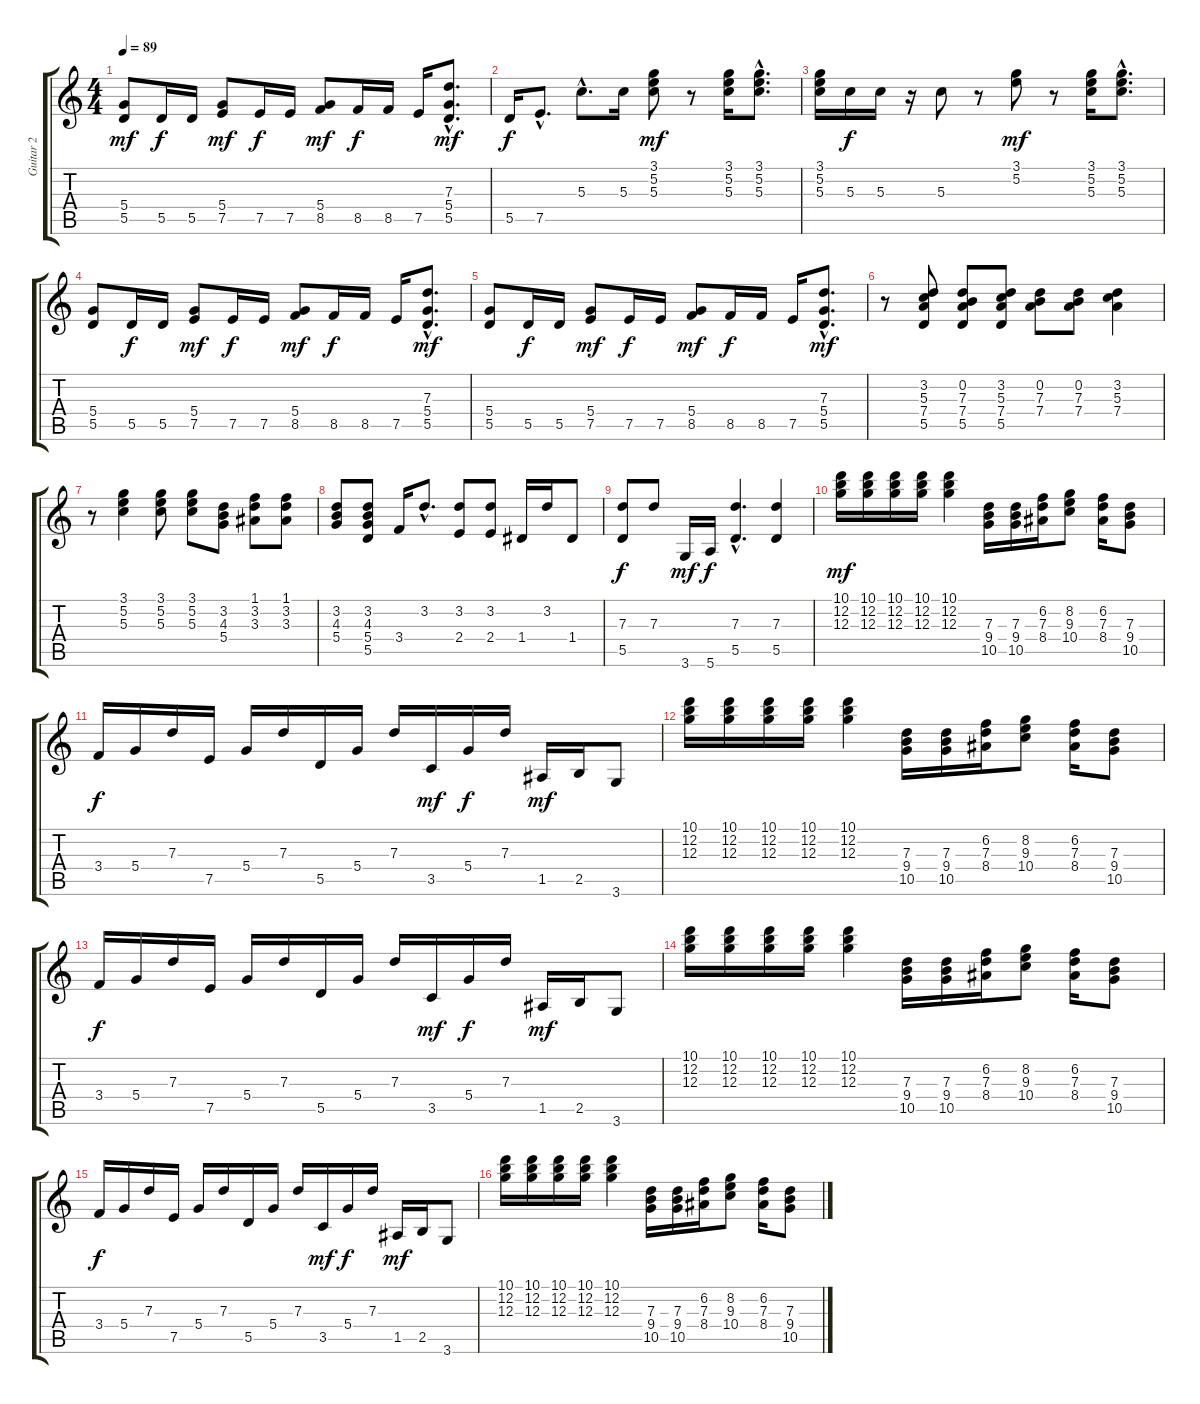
\track ("Guitar 2" "Guitar 2") {instrument distortionguitar}
\staff {score tabs}
\tuning (E4 B3 G3 D3 A2 E2) {hide}
\ts (4 4)
\tempo 89
\clef g2
\ks c
(5.4 5.5).8{dy mf} 5.5.16{dy f} 5.5.16 (5.4 7.5).8{dy mf} 7.5.16{dy f} 7.5.16 (5.4 8.5).8{dy mf} 8.5.16{dy f} 8.5.16 7.5.16 (7.3{hac} 5.4{hac} 5.5{hac}).8{d dy mf} |
5.5.16{dy f} 7.5{hac}.8{d} 5.3{hac}.8{d} 5.3.16 (3.1 5.2 5.3).8{dy mf} r.8 (3.1 5.2 5.3).16 (3.1{hac} 5.2{hac} 5.3{hac}).8{d} |
(3.1 5.2 5.3).16 5.3.16{dy f} 5.3.16 r.16 5.3.8 r.8 (3.1 5.2).8{dy mf} r.8 (3.1 5.2 5.3).16 (3.1{hac} 5.2{hac} 5.3{hac}).8{d} |
(5.4 5.5).8 5.5.16{dy f} 5.5.16 (5.4 7.5).8{dy mf} 7.5.16{dy f} 7.5.16 (5.4 8.5).8{dy mf} 8.5.16{dy f} 8.5.16 7.5.16 (7.3{hac} 5.4{hac} 5.5{hac}).8{d dy mf} |
(5.4 5.5).8 5.5.16{dy f} 5.5.16 (5.4 7.5).8{dy mf} 7.5.16{dy f} 7.5.16 (5.4 8.5).8{dy mf} 8.5.16{dy f} 8.5.16 7.5.16 (7.3{hac} 5.4{hac} 5.5{hac}).8{d dy mf} |
r.8 (3.2 5.3 7.4 5.5).8 (0.2 7.3 7.4 5.5).8 (3.2 5.3 7.4 5.5).8 (0.2 7.3 7.4).8 (0.2 7.3 7.4).8 (3.2 5.3 7.4).4 |
r.8 (3.1 5.2 5.3).4 (3.1 5.2 5.3).8 (3.1 5.2 5.3).8 (3.2 4.3 5.4).8 (1.1 3.2 3.3).8 (1.1 3.2 3.3).8 |
(3.2 4.3 5.4).8 (3.2 4.3 5.4 5.5).8 3.4.16 3.2{hac}.8{d} (3.2 2.4).8 (3.2 2.4).8 1.4.16 3.2.16 1.4.8 |
(7.3 5.5).8{dy f} 7.3.8 3.6.16{dy mf} 5.6.16{dy f} (7.3{hac} 5.5{hac}).4{d} (7.3 5.5).4 |
(10.1 12.2 12.3).16{dy mf} (10.1 12.2 12.3).16 (10.1 12.2 12.3).16 (10.1 12.2 12.3).16 (10.1 12.2 12.3).4 (7.3 9.4 10.5).16 (7.3 9.4 10.5).16 (6.2 7.3 8.4).16 (8.2 9.3 10.4).8 (6.2 7.3 8.4).16 (7.3 9.4 10.5).8 |
3.4.16{dy f} 5.4.16 7.3.16 7.5.16 5.4.16 7.3.16 5.5.16 5.4.16 7.3.16 3.5.16{dy mf} 5.4.16{dy f} 7.3.16 1.5.16{dy mf} 2.5.16 3.6.8 |
(10.1 12.2 12.3).16 (10.1 12.2 12.3).16 (10.1 12.2 12.3).16 (10.1 12.2 12.3).16 (10.1 12.2 12.3).4 (7.3 9.4 10.5).16 (7.3 9.4 10.5).16 (6.2 7.3 8.4).16 (8.2 9.3 10.4).8 (6.2 7.3 8.4).16 (7.3 9.4 10.5).8 |
3.4.16{dy f} 5.4.16 7.3.16 7.5.16 5.4.16 7.3.16 5.5.16 5.4.16 7.3.16 3.5.16{dy mf} 5.4.16{dy f} 7.3.16 1.5.16{dy mf} 2.5.16 3.6.8 |
(10.1 12.2 12.3).16 (10.1 12.2 12.3).16 (10.1 12.2 12.3).16 (10.1 12.2 12.3).16 (10.1 12.2 12.3).4 (7.3 9.4 10.5).16 (7.3 9.4 10.5).16 (6.2 7.3 8.4).16 (8.2 9.3 10.4).8 (6.2 7.3 8.4).16 (7.3 9.4 10.5).8 |
3.4.16{dy f} 5.4.16 7.3.16 7.5.16 5.4.16 7.3.16 5.5.16 5.4.16 7.3.16 3.5.16{dy mf} 5.4.16{dy f} 7.3.16 1.5.16{dy mf} 2.5.16 3.6.8 |
(10.1 12.2 12.3).16 (10.1 12.2 12.3).16 (10.1 12.2 12.3).16 (10.1 12.2 12.3).16 (10.1 12.2 12.3).4 (7.3 9.4 10.5).16 (7.3 9.4 10.5).16 (6.2 7.3 8.4).16 (8.2 9.3 10.4).8 (6.2 7.3 8.4).16 (7.3 9.4 10.5).8
